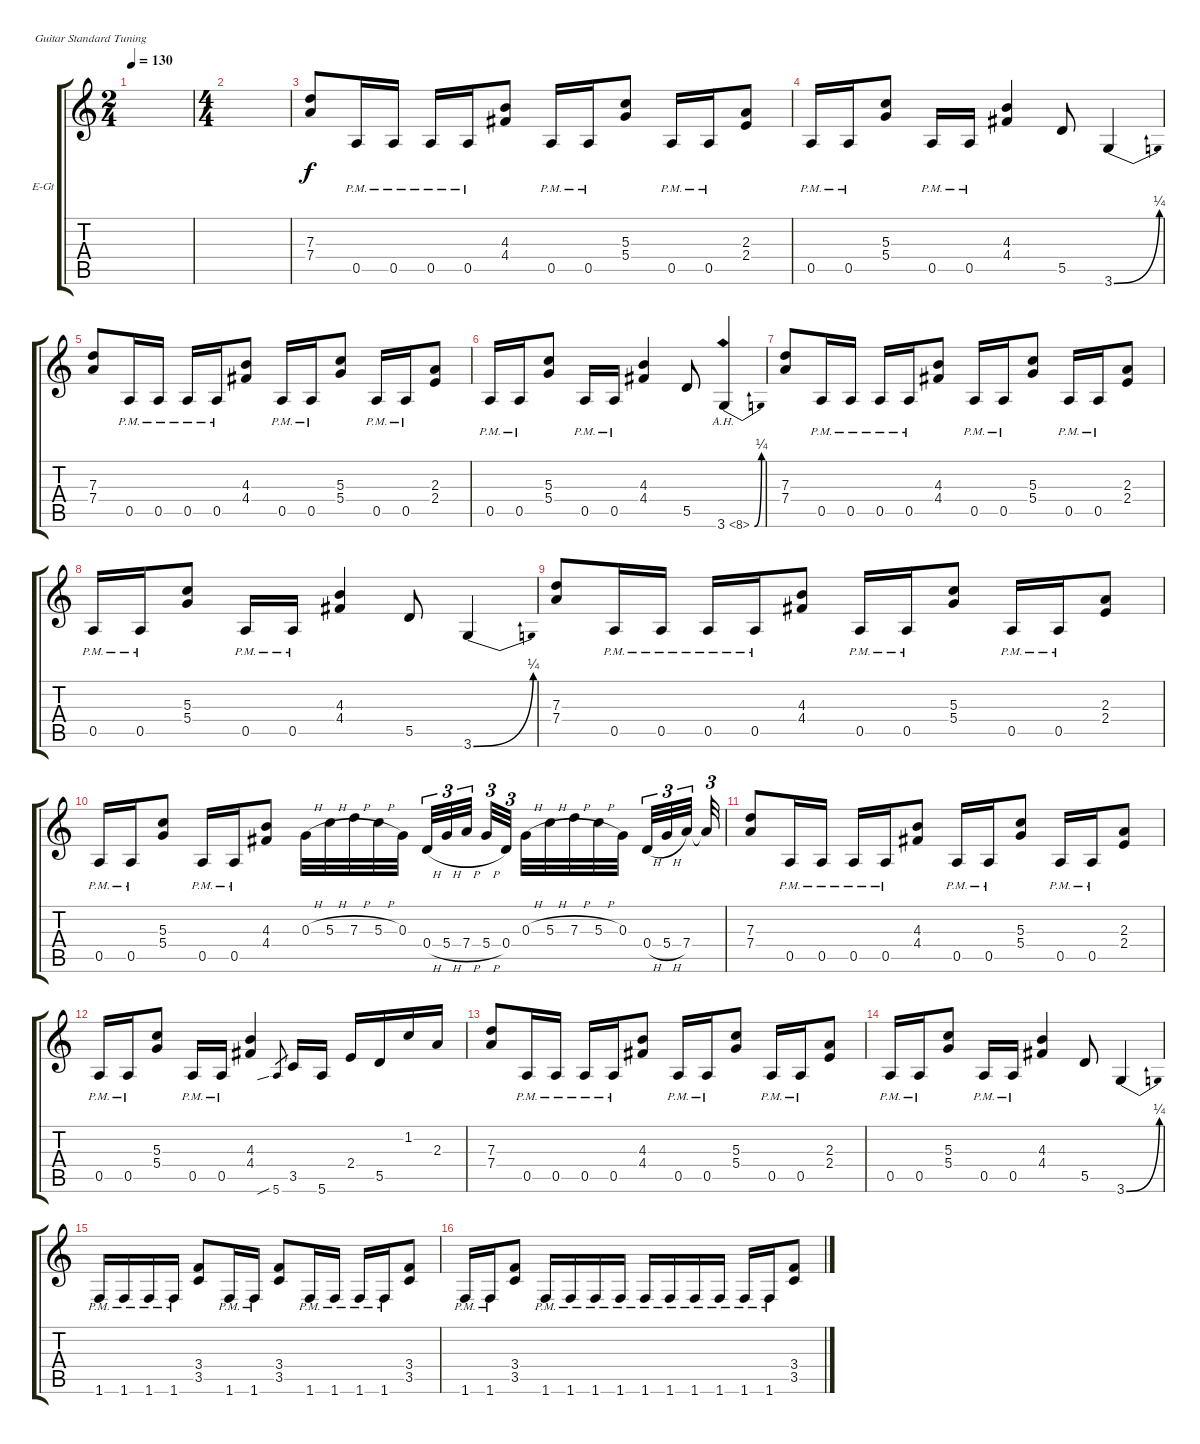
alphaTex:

\defaultSystemsLayout 4
\bracketExtendMode groupsimilarinstruments
\firstSystemTrackNameOrientation horizontal
\otherSystemsTrackNameOrientation horizontal
\track ("Electric Guitar" "E-Gt") {instrument distortionguitar}
\staff {score tabs}
\tuning (E4 B3 G3 D3 A2 E2)
\ts (2 4)
\tempo 130
\clef g2
\scale
0.395904
\ks c
|
\ts (4 4)
\scale
0.395904 |
\scale
0.208191 (7.4 7.3).8 0.5{pm}.16 0.5{pm}.16 0.5{pm}.16 0.5{pm}.16 (4.4 4.3).8 0.5{pm}.16 0.5{pm}.16 (5.4 5.3).8 0.5{pm}.16 0.5{pm}.16 (2.4 2.3).8 |
\scale
0.333333 0.5{pm}.16 0.5{pm}.16 (5.4 5.3).8 0.5{pm}.16 0.5{pm}.16 (4.4 4.3).4 5.5.8 3.6{be (bend 0 0 57 1)}.4 |
\scale
0.333333 (7.4 7.3).8 0.5{pm}.16 0.5{pm}.16 0.5{pm}.16 0.5{pm}.16 (4.4 4.3).8 0.5{pm}.16 0.5{pm}.16 (5.4 5.3).8 0.5{pm}.16 0.5{pm}.16 (2.4 2.3).8 |
\scale
0.333333 0.5{pm}.16 0.5{pm}.16 (5.4 5.3).8 0.5{pm}.16 0.5{pm}.16 (4.4 4.3).4 5.5.8 3.6{be (bend 0 0 57 1) ah 5}.4 |
\scale
0.333333 (7.4 7.3).8 0.5{pm}.16 0.5{pm}.16 0.5{pm}.16 0.5{pm}.16 (4.4 4.3).8 0.5{pm}.16 0.5{pm}.16 (5.4 5.3).8 0.5{pm}.16 0.5{pm}.16 (2.4 2.3).8 |
\scale
0.333333 0.5{pm}.16 0.5{pm}.16 (5.4 5.3).8 0.5{pm}.16 0.5{pm}.16 (4.4 4.3).4 5.5.8 3.6{be (bend 0 0 57 1)}.4 |
\scale
0.333333 (7.4 7.3).8 0.5{pm}.16 0.5{pm}.16 0.5{pm}.16 0.5{pm}.16 (4.4 4.3).8 0.5{pm}.16 0.5{pm}.16 (5.4 5.3).8 0.5{pm}.16 0.5{pm}.16 (2.4 2.3).8 |
\scale
0.333333 0.5{pm}.16 0.5{pm}.16 (5.4 5.3).8 0.5{pm}.16 0.5{pm}.16 (4.4 4.3).8 0.3{h}.32 5.3{h}.32 7.3{h}.32 5.3{h}.32 0.3.32 0.4{h}.32{tu (3 2)} 5.4{h}.32{tu (3 2)} 7.4{h}.32{tu (3 2)} 5.4{h}.32{tu (3 2)} 0.4.32{tu (3 2)} 0.3{h}.32 5.3{h}.32 7.3{h}.32 5.3{h}.32 0.3.32 0.4{h}.32{tu (3 2)} 5.4{h}.32{tu (3 2)} 7.4.32{tu (3 2)} 7.4{t}.32{tu (3 2)} |
\scale
0.333333 (7.4 7.3).8 0.5{pm}.16 0.5{pm}.16 0.5{pm}.16 0.5{pm}.16 (4.4 4.3).8 0.5{pm}.16 0.5{pm}.16 (5.4 5.3).8 0.5{pm}.16 0.5{pm}.16 (2.4 2.3).8 |
\scale
0.333333 0.5{pm}.16 0.5{pm}.16 (5.4 5.3).8 0.5{pm}.16 0.5{pm}.16 (4.4 4.3).4 5.6{sib}.8{gr} 3.5.16 5.6.16 2.4.16 5.5.16 1.2.16 2.3.16 |
\scale
0.333333 (7.4 7.3).8 0.5{pm}.16 0.5{pm}.16 0.5{pm}.16 0.5{pm}.16 (4.4 4.3).8 0.5{pm}.16 0.5{pm}.16 (5.4 5.3).8 0.5{pm}.16 0.5{pm}.16 (2.4 2.3).8 |
\scale
0.333333 0.5{pm}.16 0.5{pm}.16 (5.4 5.3).8 0.5{pm}.16 0.5{pm}.16 (4.4 4.3).4 5.5.8 3.6{be (bend 0 0 57 1)}.4 |
\scale
0.333333 1.6{pm}.16 1.6{pm}.16 1.6{pm}.16 1.6{pm}.16 (3.5 3.4).8 1.6{pm}.16 1.6{pm}.16 (3.5 3.4).8 1.6{pm}.16 1.6{pm}.16 1.6{pm}.16 1.6{pm}.16 (3.5 3.4).8 |
\scale
0.333333 1.6{pm}.16 1.6{pm}.16 (3.5 3.4).8 1.6{pm}.16 1.6{pm}.16 1.6{pm}.16 1.6{pm}.16 1.6{pm}.16 1.6{pm}.16 1.6{pm}.16 1.6{pm}.16 1.6{pm}.16 1.6{pm}.16 (3.4 3.5).8
